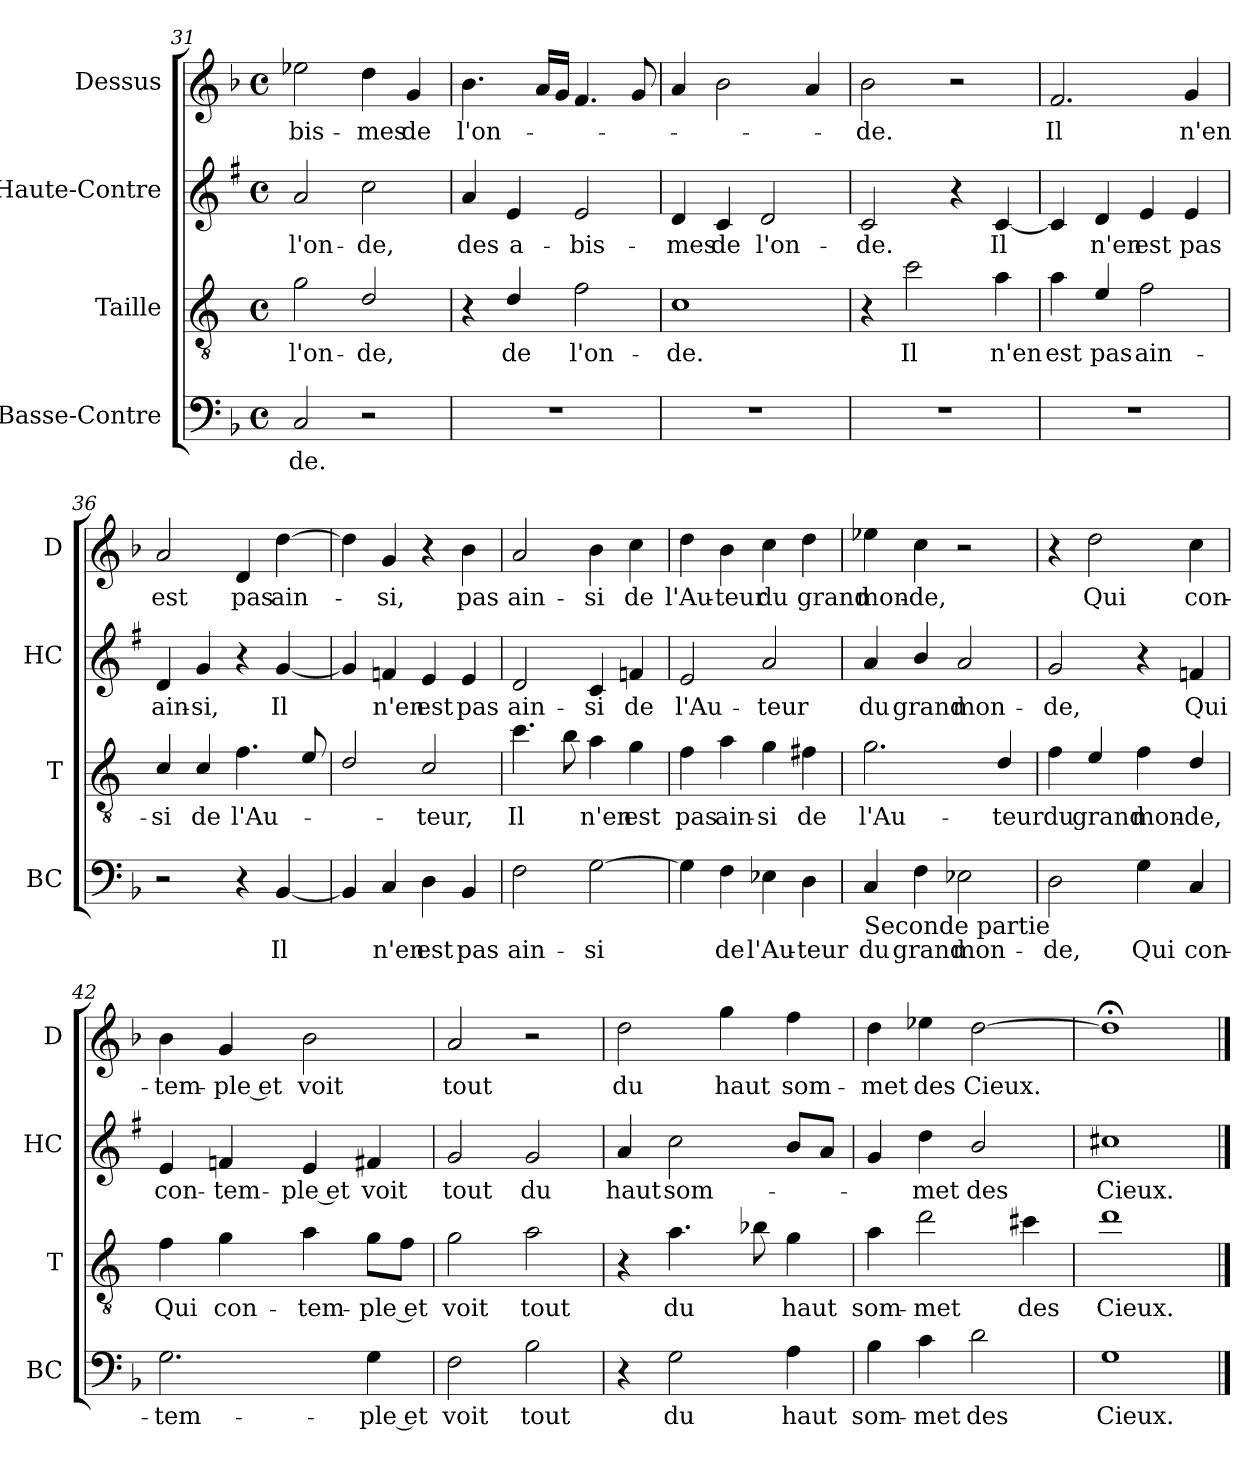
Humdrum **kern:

**kern	**text	**kern	**text	**kern	**text	**kern	**text
*part4	*part4	*part3	*part3	*part2	*part2	*part1	*part1
*staff4	*staff4	*staff3	*staff3	*staff2	*staff2	*staff1	*staff1
*I"Basse-Contre	*	*I"Taille	*	*I"Haute-Contre	*	*I"Dessus	*
*I'BC	*	*I'T	*	*I'HC	*	*I'D	*
*clefF4	*	*clefGv2	*	*clefG2	*	*clefG2	*
*	*	*ITrd4c7	*	*ITrd1c2	*	*	*
*k[b-]	*	*k[b-]	*	*k[b-]	*	*k[b-]	*
*F:	*	*F:	*	*F:	*	*F:	*
*M4/4	*	*M4/4	*	*M4/4	*	*M4/4	*
*met(c)	*	*met(c)	*	*met(c)	*	*met(c)	*
=31	=31	=31	=31	=31	=31	=31	=31
!	!LO:LY:b	!	!LO:LY:b	!	!LO:LY:b	!	!LO:LY:b
2C/	-de.	2c\	l'on-	2g/	l'on-	2ee-X\	-bis-
!	!	!	!LO:LY:b	!	!LO:LY:b	!	!LO:LY:b
2r	.	2G/	-de,	2b-\	-de,	4dd\	-mes
!	!	!	!	!	!	!	!LO:LY:b
.	.	.	.	.	.	4g/	de
=32	=32	=32	=32	=32	=32	=32	=32
!	!	!	!	!	!LO:LY:b	!	!LO:LY:b
1r	.	4r	.	4g/	des	4.b-\	l'on-
!	!	!	!LO:LY:b	!	!LO:LY:b	!	!
.	.	4G/	de	4d/	a-	.	.
.	.	.	.	.	.	16a/LL	.
.	.	.	.	.	.	16g/JJ	.
!	!	!	!LO:LY:b	!	!LO:LY:b	!	!
.	.	2B-\	l'on-	2d/	-bis-	4.f/	.
.	.	.	.	.	.	8g/	.
=33	=33	=33	=33	=33	=33	=33	=33
!	!	!	!LO:LY:b	!	!LO:LY:b	!	!
1r	.	1F	-de.	4c/	-mes	4a/	.
!	!	!	!	!	!LO:LY:b	!	!
.	.	.	.	4B-/	de	2b-\	.
!	!	!	!	!	!LO:LY:b	!	!
.	.	.	.	2c/	l'on-	.	.
.	.	.	.	.	.	4a/	.
=34	=34	=34	=34	=34	=34	=34	=34
!	!	!	!	!	!LO:LY:b	!	!LO:LY:b
1r	.	4r	.	2B-/	-de.	2b-\	-de.
!	!	!	!LO:LY:b	!	!	!	!
.	.	2f\	Il	.	.	.	.
.	.	.	.	4r	.	2r	.
!	!	!	!LO:LY:b	!	!LO:LY:b	!	!
.	.	4d\	n'en	[4B-/	Il	.	.
!!LO:LB:g=z
=35	=35	=35	=35	=35	=35	=35	=35
!	!	!	!LO:LY:b	!	!	!	!LO:LY:b
1r	.	4d\	est	4B-/]	.	2.f/	Il
!	!	!	!LO:LY:b	!	!LO:LY:b	!	!
.	.	4A/	pas	4c/	n'en	.	.
!	!	!	!LO:LY:b	!	!LO:LY:b	!	!
.	.	2B-\	ain-	4d/	est	.	.
!	!	!	!	!	!LO:LY:b	!	!LO:LY:b
.	.	.	.	4d/	pas	4g/	n'en
=36	=36	=36	=36	=36	=36	=36	=36
!	!	!	!LO:LY:b	!	!LO:LY:b	!	!LO:LY:b
2r	.	4F/	-si	4c/	ain-	2a/	est
!	!	!	!LO:LY:b	!	!LO:LY:b	!	!
.	.	4F/	de	4f/	-si,	.	.
!	!	!	!LO:LY:b	!	!	!	!LO:LY:b
4r	.	4.B-\	l'Au-	4r	.	4d/	pas
!	!LO:LY:b	!	!	!	!LO:LY:b	!	!LO:LY:b
[4BB-/	Il	.	.	[4f/	Il	[4dd\	ain-
.	.	8A/	.	.	.	.	.
=37	=37	=37	=37	=37	=37	=37	=37
4BB-/]	.	2G/	.	4f/]	.	4dd\]	.
!	!LO:LY:b	!	!	!	!LO:LY:b	!	!LO:LY:b
4C/	n'en	.	.	4e-X/	n'en	4g/	-si,
!	!LO:LY:b	!	!LO:LY:b	!	!LO:LY:b	!	!
4D\	est	2F/	-teur,	4d/	est	4r	.
!	!LO:LY:b	!	!	!	!LO:LY:b	!	!LO:LY:b
4BB-/	pas	.	.	4d/	pas	4b-\	pas
=38	=38	=38	=38	=38	=38	=38	=38
!	!LO:LY:b	!	!LO:LY:b	!	!LO:LY:b	!	!LO:LY:b
2F\	ain-	4.f\	Il	2c/	ain-	2a/	ain-
.	.	8e\	.	.	.	.	.
!	!LO:LY:b	!	!LO:LY:b	!	!LO:LY:b	!	!LO:LY:b
[2G\	-si	4d\	n'en	4B-/	-si	4b-\	-si
!	!	!	!LO:LY:b	!	!LO:LY:b	!	!LO:LY:b
.	.	4c\	est	4e-X/	de	4cc\	de
=39	=39	=39	=39	=39	=39	=39	=39
!	!	!	!LO:LY:b	!	!LO:LY:b	!	!LO:LY:b
4G\]	.	4B-\	pas	2d/	l'Au-	4dd\	l'Au-
!	!LO:LY:b	!	!LO:LY:b	!	!	!	!LO:LY:b
4F\	de	4d\	ain-	.	.	4b-\	-teur
!	!LO:LY:b	!	!LO:LY:b	!	!LO:LY:b	!	!LO:LY:b
4E-X\	l'Au-	4c\	-si	2g/	-teur	4cc\	du
!	!LO:LY:b	!	!LO:LY:b	!	!	!	!LO:LY:b
4D\	-teur	4Bn\	de	.	.	4dd\	grand
=40	=40	=40	=40	=40	=40	=40	=40
!LO:TX:b:t=Seconde partie	!	!	!	!	!	!	!
!	!LO:LY:b	!	!LO:LY:b	!	!LO:LY:b	!	!LO:LY:b
4C/	du	2.c\	l'Au-	4g/	du	4ee-X\	mon-
!	!LO:LY:b	!	!	!	!LO:LY:b	!	!LO:LY:b
4F\	grand	.	.	4a/	grand	4cc\	-de,
!	!LO:LY:b	!	!	!	!LO:LY:b	!	!
2E-X\	mon-	.	.	2g/	mon-	2r	.
!	!	!	!LO:LY:b	!	!	!	!
.	.	4G/	-teur	.	.	.	.
=41	=41	=41	=41	=41	=41	=41	=41
!	!LO:LY:b	!	!LO:LY:b	!	!LO:LY:b	!	!
2D\	-de,	4B-\	du	2f/	-de,	4r	.
!	!	!	!LO:LY:b	!	!	!	!LO:LY:b
.	.	4A/	grand	.	.	2dd\	Qui
!	!LO:LY:b	!	!LO:LY:b	!	!	!	!
4G\	Qui	4B-\	mon-	4r	.	.	.
!	!LO:LY:b	!	!LO:LY:b	!	!LO:LY:b	!	!LO:LY:b
4C/	con-	4G/	-de,	4e-X/	Qui	4cc\	con-
!!LO:LB:g=z
=42	=42	=42	=42	=42	=42	=42	=42
!	!LO:LY:b	!	!LO:LY:b	!	!LO:LY:b	!	!LO:LY:b
2.G\	-tem-	4B-\	Qui	4d/	con-	4b-\	-tem-
!	!	!	!LO:LY:b	!	!LO:LY:b	!	!LO:LY:b
.	.	4c\	con-	4e-X/	-tem-	4g/	-ple et
!	!	!	!LO:LY:b	!	!LO:LY:b	!	!LO:LY:b
.	.	4d\	-tem-	4d/	-ple et	2b-\	voit
!	!LO:LY:b	!	!LO:LY:b	!	!LO:LY:b	!	!
4G\	-ple et	8c\L	-ple et	4en/	voit	.	.
.	.	8B-\J	.	.	.	.	.
=43	=43	=43	=43	=43	=43	=43	=43
!	!LO:LY:b	!	!LO:LY:b	!	!LO:LY:b	!	!LO:LY:b
2F\	voit	2c\	voit	2f/	tout	2a/	tout
!	!LO:LY:b	!	!LO:LY:b	!	!LO:LY:b	!	!
2B-\	tout	2d\	tout	2f/	du	2r	.
=44	=44	=44	=44	=44	=44	=44	=44
!	!	!	!	!	!LO:LY:b	!	!LO:LY:b
4r	.	4r	.	4g/	haut	2dd\	du
!	!LO:LY:b	!	!LO:LY:b	!	!LO:LY:b	!	!
2G\	du	4.d\	du	2b-\	som-	.	.
!	!	!	!	!	!	!	!LO:LY:b
.	.	.	.	.	.	4gg\	haut
.	.	8e-X\	.	.	.	.	.
!	!LO:LY:b	!	!LO:LY:b	!	!	!	!LO:LY:b
4A\	haut	4c\	haut	8a/L	.	4ff\	som-
.	.	.	.	8g/J	.	.	.
=45	=45	=45	=45	=45	=45	=45	=45
!	!LO:LY:b	!	!LO:LY:b	!	!	!	!LO:LY:b
4B-\	som-	4d\	som-	4f/	.	4dd\	-met
!	!LO:LY:b	!	!LO:LY:b	!	!LO:LY:b	!	!LO:LY:b
4c\	-met	2g\	-met	4cc\	-met	4ee-X\	des
!	!LO:LY:b	!	!	!	!LO:LY:b	!	!LO:LY:b
2d\	des	.	.	2a/	des	[2dd\	Cieux.
!	!	!	!LO:LY:b	!	!	!	!
.	.	4f#X\	des	.	.	.	.
=46	=46	=46	=46	=46	=46	=46	=46
!	!LO:LY:b	!	!LO:LY:b	!	!LO:LY:b	!	!
1G	Cieux.	1g	Cieux.	1bn	Cieux.	1dd;<]	.
==	==	==	==	==	==	==	==
*-	*-	*-	*-	*-	*-	*-	*-
